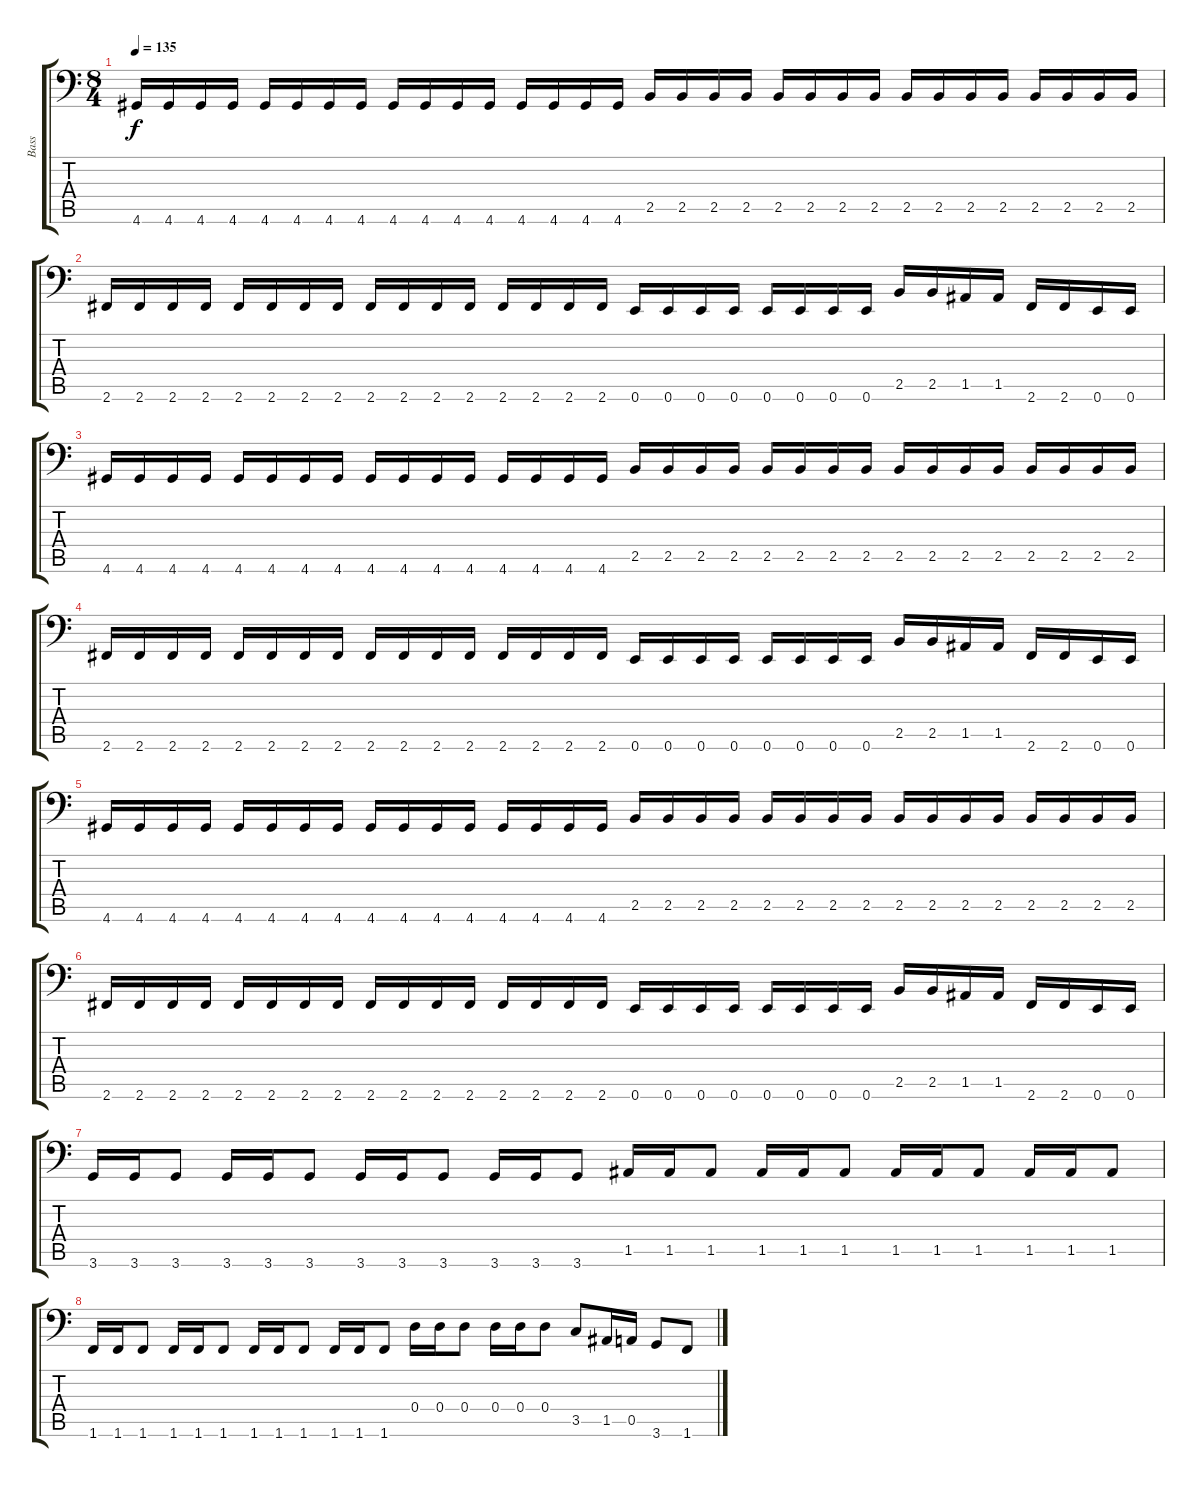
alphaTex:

\track ("Bass" "Bass") {instrument electricbassfinger}
\staff {score tabs}
\tuning (E3 B2 G2 D2 A1 E1) {hide}
\ts (8 4)
\tempo 135
\clef f4
\ks c
4.6.16{dy f} 4.6.16 4.6.16 4.6.16 4.6.16 4.6.16 4.6.16 4.6.16 4.6.16 4.6.16 4.6.16 4.6.16 4.6.16 4.6.16 4.6.16 4.6.16 2.5.16 2.5.16 2.5.16 2.5.16 2.5.16 2.5.16 2.5.16 2.5.16 2.5.16 2.5.16 2.5.16 2.5.16 2.5.16 2.5.16 2.5.16 2.5.16 |
2.6.16 2.6.16 2.6.16 2.6.16 2.6.16 2.6.16 2.6.16 2.6.16 2.6.16 2.6.16 2.6.16 2.6.16 2.6.16 2.6.16 2.6.16 2.6.16 0.6.16 0.6.16 0.6.16 0.6.16 0.6.16 0.6.16 0.6.16 0.6.16 2.5.16 2.5.16 1.5.16 1.5.16 2.6.16 2.6.16 0.6.16 0.6.16 |
4.6.16 4.6.16 4.6.16 4.6.16 4.6.16 4.6.16 4.6.16 4.6.16 4.6.16 4.6.16 4.6.16 4.6.16 4.6.16 4.6.16 4.6.16 4.6.16 2.5.16 2.5.16 2.5.16 2.5.16 2.5.16 2.5.16 2.5.16 2.5.16 2.5.16 2.5.16 2.5.16 2.5.16 2.5.16 2.5.16 2.5.16 2.5.16 |
2.6.16 2.6.16 2.6.16 2.6.16 2.6.16 2.6.16 2.6.16 2.6.16 2.6.16 2.6.16 2.6.16 2.6.16 2.6.16 2.6.16 2.6.16 2.6.16 0.6.16 0.6.16 0.6.16 0.6.16 0.6.16 0.6.16 0.6.16 0.6.16 2.5.16 2.5.16 1.5.16 1.5.16 2.6.16 2.6.16 0.6.16 0.6.16 |
4.6.16 4.6.16 4.6.16 4.6.16 4.6.16 4.6.16 4.6.16 4.6.16 4.6.16 4.6.16 4.6.16 4.6.16 4.6.16 4.6.16 4.6.16 4.6.16 2.5.16 2.5.16 2.5.16 2.5.16 2.5.16 2.5.16 2.5.16 2.5.16 2.5.16 2.5.16 2.5.16 2.5.16 2.5.16 2.5.16 2.5.16 2.5.16 |
2.6.16 2.6.16 2.6.16 2.6.16 2.6.16 2.6.16 2.6.16 2.6.16 2.6.16 2.6.16 2.6.16 2.6.16 2.6.16 2.6.16 2.6.16 2.6.16 0.6.16 0.6.16 0.6.16 0.6.16 0.6.16 0.6.16 0.6.16 0.6.16 2.5.16 2.5.16 1.5.16 1.5.16 2.6.16 2.6.16 0.6.16 0.6.16 |
3.6.16 3.6.16 3.6.8 3.6.16 3.6.16 3.6.8 3.6.16 3.6.16 3.6.8 3.6.16 3.6.16 3.6.8 1.5.16 1.5.16 1.5.8 1.5.16 1.5.16 1.5.8 1.5.16 1.5.16 1.5.8 1.5.16 1.5.16 1.5.8 |
1.6.16 1.6.16 1.6.8 1.6.16 1.6.16 1.6.8 1.6.16 1.6.16 1.6.8 1.6.16 1.6.16 1.6.8 0.4.16 0.4.16 0.4.8 0.4.16 0.4.16 0.4.8 3.5.8 1.5.16 0.5.16 3.6.8 1.6.8
